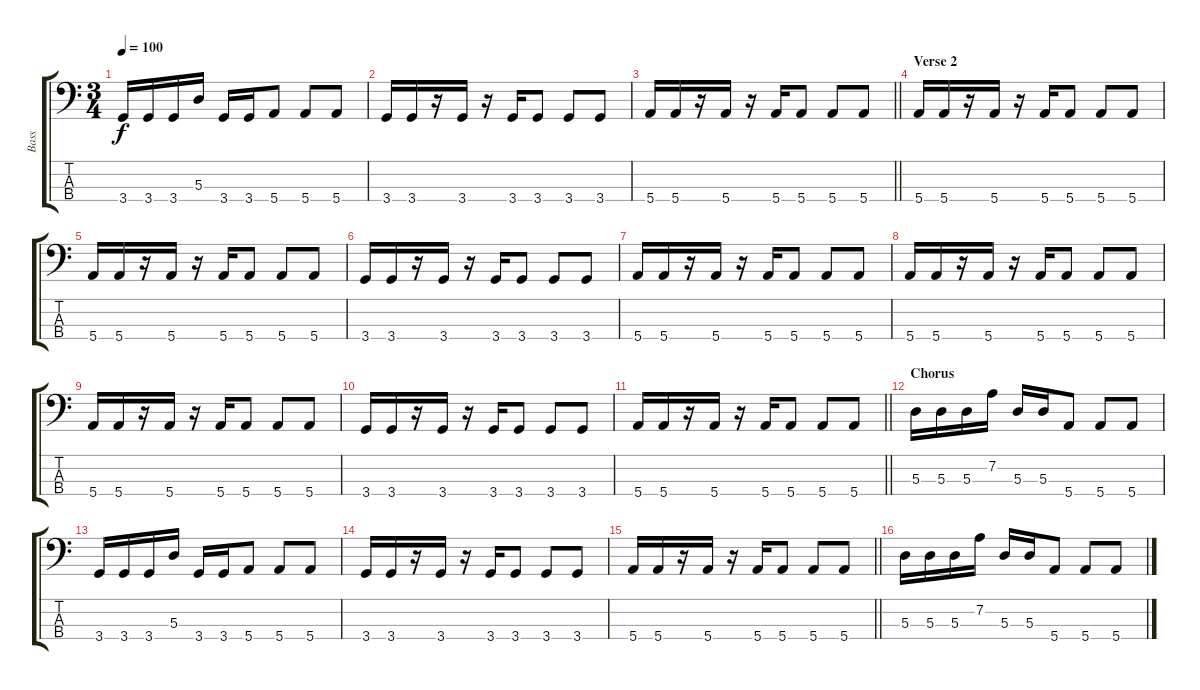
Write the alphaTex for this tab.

\track ("Bass" "Bass") {instrument electricbasspick}
\staff {score tabs}
\tuning (G2 D2 A1 E1) {hide}
\ts (3 4)
\tempo 100
\clef f4
\ks c
3.4.16{dy f} 3.4.16 3.4.16 5.3.16 3.4.16 3.4.16 5.4.8 5.4.8 5.4.8 |
3.4.16 3.4.16 r.16 3.4.16 r.16 3.4.16 3.4.8 3.4.8 3.4.8 |
\barLineRight lightlight
5.4.16 5.4.16 r.16 5.4.16 r.16 5.4.16 5.4.8 5.4.8 5.4.8 |
\section ("" "Verse 2")
5.4.16 5.4.16 r.16 5.4.16 r.16 5.4.16 5.4.8 5.4.8 5.4.8 |
5.4.16 5.4.16 r.16 5.4.16 r.16 5.4.16 5.4.8 5.4.8 5.4.8 |
3.4.16 3.4.16 r.16 3.4.16 r.16 3.4.16 3.4.8 3.4.8 3.4.8 |
5.4.16 5.4.16 r.16 5.4.16 r.16 5.4.16 5.4.8 5.4.8 5.4.8 |
5.4.16 5.4.16 r.16 5.4.16 r.16 5.4.16 5.4.8 5.4.8 5.4.8 |
5.4.16 5.4.16 r.16 5.4.16 r.16 5.4.16 5.4.8 5.4.8 5.4.8 |
3.4.16 3.4.16 r.16 3.4.16 r.16 3.4.16 3.4.8 3.4.8 3.4.8 |
\barLineRight lightlight
5.4.16 5.4.16 r.16 5.4.16 r.16 5.4.16 5.4.8 5.4.8 5.4.8 |
\section ("" "Chorus")
5.3.16 5.3.16 5.3.16 7.2.16 5.3.16 5.3.16 5.4.8 5.4.8 5.4.8 |
3.4.16 3.4.16 3.4.16 5.3.16 3.4.16 3.4.16 5.4.8 5.4.8 5.4.8 |
3.4.16 3.4.16 r.16 3.4.16 r.16 3.4.16 3.4.8 3.4.8 3.4.8 |
\barLineRight lightlight
5.4.16 5.4.16 r.16 5.4.16 r.16 5.4.16 5.4.8 5.4.8 5.4.8 |
5.3.16 5.3.16 5.3.16 7.2.16 5.3.16 5.3.16 5.4.8 5.4.8 5.4.8
